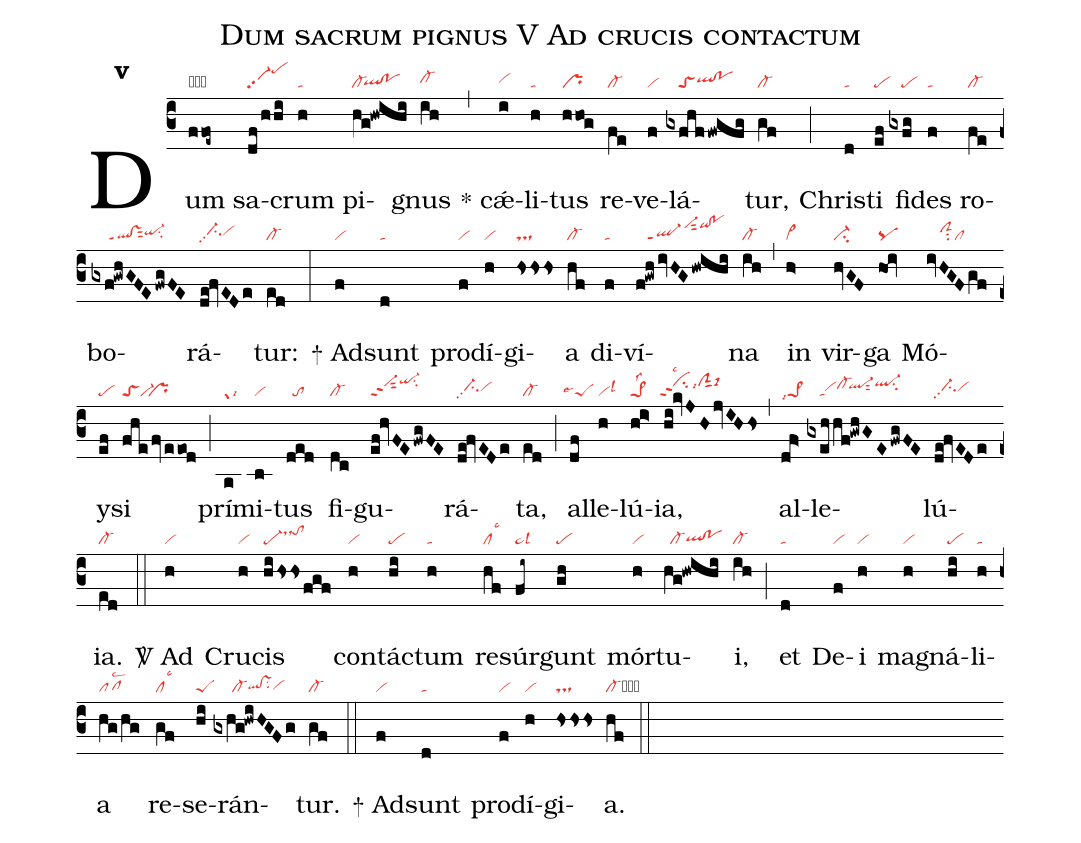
name:Dum sacrum pignus V Ad crucis contactum;
office-part:re;
mode:5;
nabc-lines:1;
%%
initial-style: 1;
name: Dum sacrum pignus;
mode: 5;
office-part: Responsorium;
annotation: Resp.;
annotation: v;
nabc-lines: 1;
%%
(c3) Dum(ffoe~|obvs>lsi3) sa(df/hhi|vi-pp2pehl)crum(h|ta) pi(hg!hwihi|cl-`qlhg!pohg)gnus(ih|cl-hh) (,) <sp>*</sp> cǽ(i|vihh)li(h|ta)tus(hhog|pr) re(fe|cl-)ve(f|vi)lá(gxfhf/fwgfg|////toSqlhh!pohh)tur,(gf|cl-) (;) Chris(d|ta)ti(ef|pe) fi(gxfg|////pe)des(f|ta) ro(fe|cl-)bo(gxf!gwhGFE/fwgFE|/////ql!vsppt1sut2qi-hhsu2)rá(de!fvEDe|//ci-hhpp2vihh)tur:(ed|cl-) (:)

<sp>+</sp> Ad(f|vi)sunt(d|ta) pro(f|vi)dí(h|vi)gi(hsss|ts)a(hf|cl-) di(f|ta)ví(f!gwh/ivHG/hwihi|///ql-ppt1vi-hksut2qihk!pohk)na(ih|cl-) (,) in(h>|vi>) vir(hvGF|ci-)ga(hoi|pq) Mó(ivHGFgf|////clShisu2cl)y(ef|pe)si(fhe/fv/eeod|toSvi-``pr) (;) prí(a|grlsi3)mi(b|vi)tus(ded|//to) fi(dc|cl-)gu(ef!hvFE/fwgFE|vi-hjppt2sut2qi-hksu2)rá(de!fvEDe|//ci-hhpp2vihh)ta,(ed|cl-) (;) al(df|``peSlse4)le(h|vilsl3)lú(hi>|pe>1lss2)ia,(hi!kvJHjvIHhs|`cihjppt2lsc2lsi6clShjsut1st-hl) (,) al(df>|pe>1lsi7)le(gxehhf!gwhGE/fwgFE|////tavihhcl-hi`ql-hisut2ql-hjsu2)lú(de!fvEDe|//ci-hhpp2vihh)ia.(ed|cl-) (::)

<sp>V/</sp> Ad(h|vi) Cru(h|vi)cis(hi/hss/fgf|pe-dshjtohj) con(h|vi)tác(hi|pe)tum(h|ta) re(hf|cllsc3)súr(fi~|ta>lsl3)gunt(gh|pe) mór(h|vi)tu(hg!hwihi|//cl-qlhg!pohg)i,(ih|cl-) (;) et(d|ta) De(f|vi)i(h|vi) ma(h|vi)gná(hi|pe)li(h|ta)a(hg/hg|pflsc2) re(gf|cllsc3)se(hi|peS)rán(gxhg!hwiHGFg|//////cl-qlhg!vshgsu2vihg)tur.(gf|cl-) (::)

<sp>+</sp> Ad(f|vi)sunt(d|ta) pro(f|vi)dí(h|vi)gi(hsss|ts)a.(hf|cl-cb) (::)
